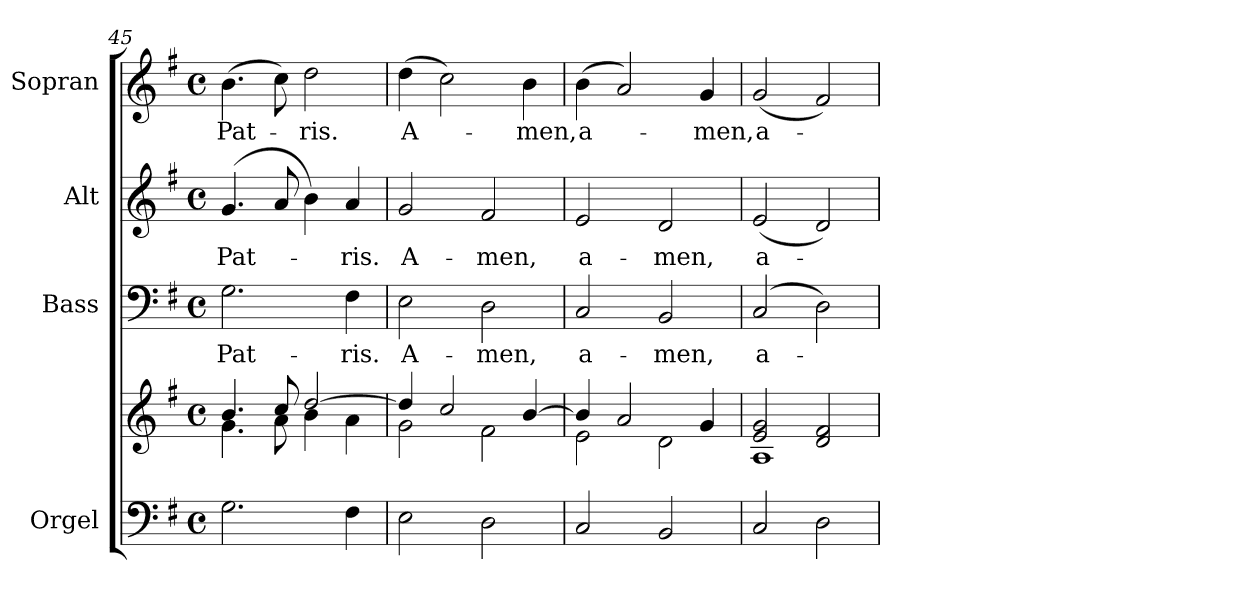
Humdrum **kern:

**kern	**kern	**kern	**text	**kern	**text	**kern	**text
*part4	*part4	*part3	*part3	*part2	*part2	*part1	*part1
*staff5	*staff4	*staff3	*staff3	*staff2	*staff2	*staff1	*staff1
*I"Orgel	*	*I"Bass	*	*I"Alt	*	*I"Sopran	*
*I'Org.	*	*I'B.	*	*I'A.	*	*I'S.	*
*clefF4	*clefG2	*clefF4	*	*clefG2	*	*clefG2	*
*k[f#]	*k[f#]	*k[f#]	*	*k[f#]	*	*k[f#]	*
*G:	*G:	*G:	*	*G:	*	*G:	*
*M4/4	*M4/4	*M4/4	*	*M4/4	*	*M4/4	*
*met(c)	*met(c)	*met(c)	*	*met(c)	*	*met(c)	*
=45	=45	=45	=45	=45	=45	=45	=45
*	*^	*	*	*	*	*	*
!	!	!	!	!LO:LY:b	!	!LO:LY:b	!	!LO:LY:b
2.G\	4.b/	4.g\	2.G\	Pat-	(>4.g/	Pat-	(>4.b\	Pat-
.	8cc/	8a\	.	.	8a/	.	8cc\)	.
!	!	!	!	!	!	!	!	!LO:LY:b
.	[>2dd/	4b\	.	.	4b\)	.	2dd\	-ris.
!	!	!	!	!LO:LY:b	!	!LO:LY:b	!	!
4F#\	.	4a\	4F#\	-ris.	4a/	-ris.	.	.
!!LO:PB:g=z
=46	=46	=46	=46	=46	=46	=46	=46	=46
!	!	!	!	!LO:LY:b	!	!LO:LY:b	!	!LO:LY:b
2E\	4dd/]	2g\	2E\	A-	2g/	A-	(>4dd\	A-
.	2cc/	.	.	.	.	.	2cc\)	.
!	!	!	!	!LO:LY:b	!	!LO:LY:b	!	!
2D\	.	2f#\	2D\	-men,	2f#/	-men,	.	.
!	!	!	!	!	!	!	!	!LO:LY:b
.	[>4b/	.	.	.	.	.	4b\	-men,
=47	=47	=47	=47	=47	=47	=47	=47	=47
!	!	!	!	!LO:LY:b	!	!LO:LY:b	!	!LO:LY:b
2C/	4b/]	2e\	2C/	a-	2e/	a-	(>4b\	a-
.	2a/	.	.	.	.	.	2a/)	.
!	!	!	!	!LO:LY:b	!	!LO:LY:b	!	!
2BB/	.	2d\	2BB/	-men,	2d/	-men,	.	.
!	!	!	!	!	!	!	!	!LO:LY:b
.	4g/	.	.	.	.	.	4g/	-men,
=48	=48	=48	=48	=48	=48	=48	=48	=48
!	!	!	!	!LO:LY:b	!	!LO:LY:b	!	!LO:LY:b
2C/	2e/ 2g/	1A	(2C/	a-	(<2e/	a-	(<2g/	a-
2D\	2d/ 2f#/	.	2D\)	.	2d/)	.	2f#/)	.
*	*v	*v	*	*	*	*	*	*
=	=	=	=	=	=	=	=
*-	*-	*-	*-	*-	*-	*-	*-
